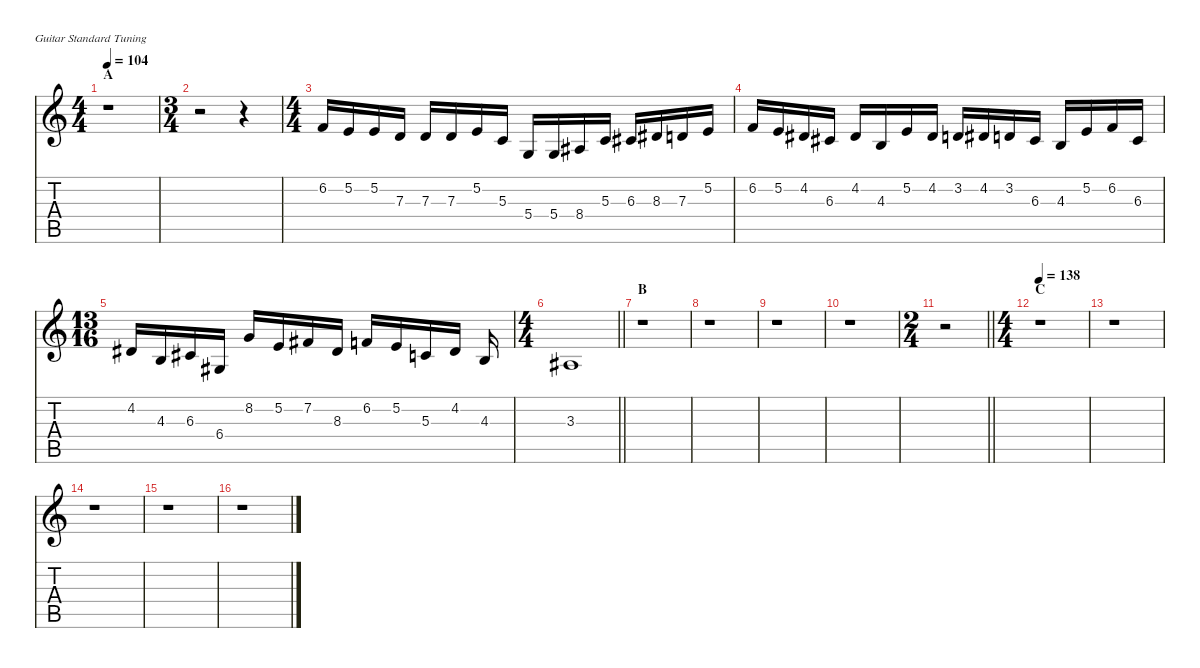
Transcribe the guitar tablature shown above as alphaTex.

\defaultSystemsLayout 4
\hideDynamics
\bracketExtendMode nobrackets
\singleTrackTrackNamePolicy hidden
\multiTrackTrackNamePolicy hidden
\firstSystemTrackNameMode fullname
\firstSystemTrackNameOrientation horizontal
\otherSystemsTrackNameOrientation horizontal
\track ("Synth" "pad.synth.") {instrument pad3polysynth}
\staff {score tabs}
\tuning (E4 B3 G3 D3 A2 E2)
\ts (4 4)
\section ("" "A")
\tempo 104
\clef g2
\ks c
r.1{dy fff instrument pad3polysynth beam Down} |
\ts (3 4)
r.2{beam Down} r.4{beam Down} |
\ts (4 4)
6.2.16{beam Up} 5.2.16{beam Up} 5.2.16{beam Up} 7.3.16{beam Up} 7.3.16{beam Up} 7.3.16{beam Up} 5.2.16{beam Up} 5.3.16{beam Up} 5.4.16{beam Up} 5.4.16{beam Up} 8.4{acc #}.16{beam Up} 5.3.16{beam Up} 6.3{acc #}.16{beam Up} 8.3{acc #}.16{beam Up} 7.3.16{beam Up} 5.2.16{beam Up} |
6.2.16{beam Up} 5.2.16{beam Up} 4.2{acc #}.16{beam Up} 6.3{acc #}.16{beam Up} 4.2{acc #}.16{beam Up} 4.3.16{beam Up} 5.2.16{beam Up} 4.2{acc #}.16{beam Up} 3.2.16{beam Up} 4.2{acc #}.16{beam Up} 3.2.16{beam Up} 6.3{acc #}.16{beam Up} 4.3.16{beam Up} 5.2.16{beam Up} 6.2.16{beam Up} 6.3{acc #}.16{beam Up} |
\ts (13 16)
4.2{acc #}.16{beam Up} 4.3.16{beam Up} 6.3{acc #}.16{beam Up} 6.4{acc #}.16{beam Up} 8.2.16{beam Up} 5.2.16{beam Up} 7.2{acc #}.16{beam Up} 8.3{acc #}.16{beam Up} 6.2.16{beam Up} 5.2.16{beam Up} 5.3.16{beam Up} 4.2{acc #}.16{beam Up} 4.3.16{beam Up} |
\ts (4 4)
\barLineRight lightlight
3.3{acc #}.1{beam Up} |
\section ("" "B")
r.1{beam Down} |
r.1{beam Down} |
r.1{beam Down} |
r.1{beam Down} |
\ts (2 4)
\barLineRight lightlight
r.2{beam Down} |
\ts (4 4)
\section ("" "C")
\tempo 138
r.1{beam Down} |
r.1{beam Down} |
r.1{beam Down} |
r.1{beam Down} |
r.1{beam Down}
